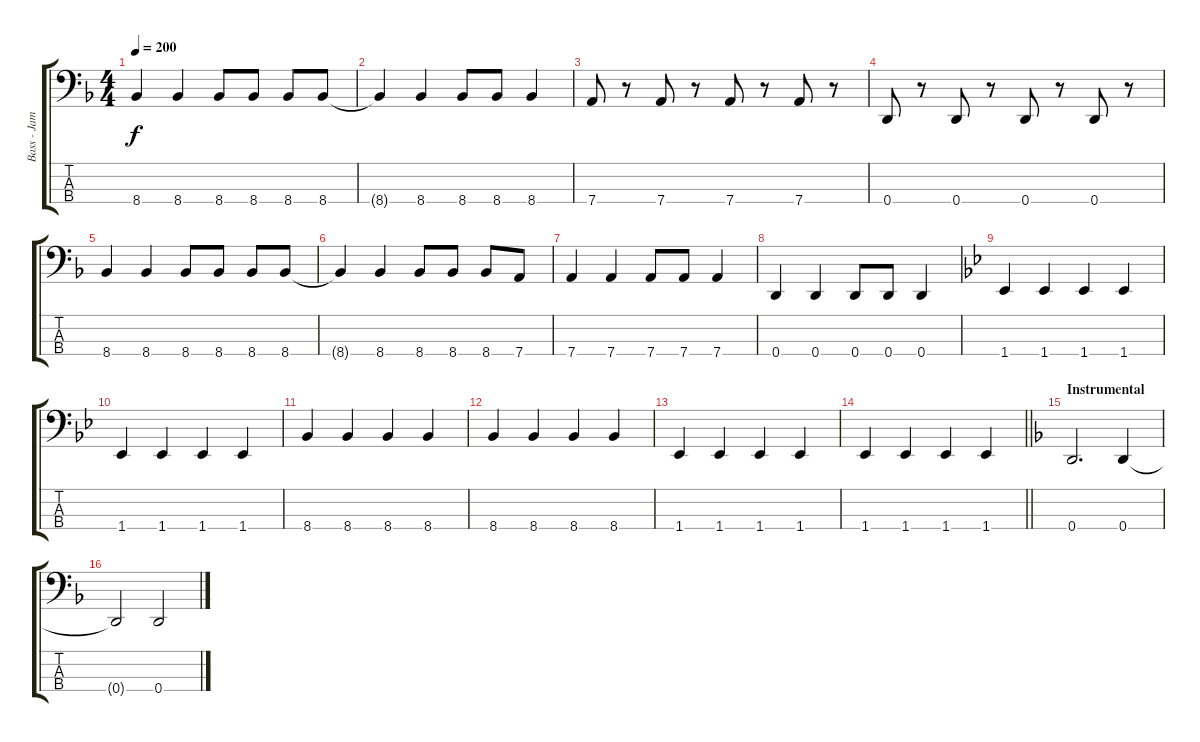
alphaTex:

\track ("Bass - James Johnston" "Bass - Jam") {instrument electricbassfinger}
\staff {score tabs}
\tuning (G2 D2 A1 D1) {hide}
\ts (4 4)
\tempo 200
\clef f4
\ks f
8.4.4{dy f} 8.4.4 8.4.8 8.4.8 8.4.8 8.4.8 |
8.4{t}.4 8.4.4 8.4.8 8.4.8 8.4.4 |
7.4.8 r.8 7.4.8 r.8 7.4.8 r.8 7.4.8 r.8 |
0.4.8 r.8 0.4.8 r.8 0.4.8 r.8 0.4.8 r.8 |
8.4.4 8.4.4 8.4.8 8.4.8 8.4.8 8.4.8 |
8.4{t}.4 8.4.4 8.4.8 8.4.8 8.4.8 7.4.8 |
7.4.4 7.4.4 7.4.8 7.4.8 7.4.4 |
0.4.4 0.4.4 0.4.8 0.4.8 0.4.4 |
\ks bb
1.4.4 1.4.4 1.4.4 1.4.4 |
1.4.4 1.4.4 1.4.4 1.4.4 |
8.4.4 8.4.4 8.4.4 8.4.4 |
8.4.4 8.4.4 8.4.4 8.4.4 |
1.4.4 1.4.4 1.4.4 1.4.4 |
\barLineRight lightlight
1.4.4 1.4.4 1.4.4 1.4.4 |
\section ("" "Instrumental")
\ks f
0.4.2{d} 0.4.4 |
0.4{t}.2 0.4.2
